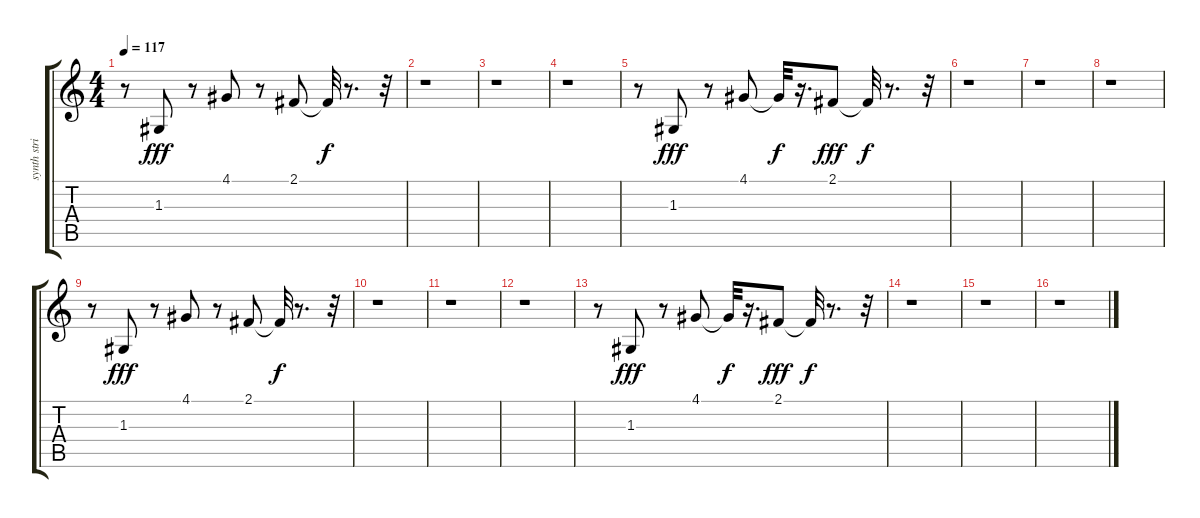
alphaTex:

\track ("synth strings2" "synth stri") {instrument synthstrings1}
\staff {score tabs}
\tuning (E4 B3 G3 D3 A2 E2) {hide}
\ts (4 4)
\tempo 117
\clef g2
\ks c
r.8{dy fff} 1.3.8 r.8 4.1.8 r.8 2.1.8 2.1{t}.32{dy f} r.8{d} r.32 |
r.1 |
r.1 |
r.1 |
r.8 1.3.8{dy fff} r.8 4.1.8 4.1{t}.32{dy f} r.16{d} 2.1.8{dy fff} 2.1{t}.32{dy f} r.8{d} r.32 |
r.1 |
r.1 |
r.1 |
r.8 1.3.8{dy fff} r.8 4.1.8 r.8 2.1.8 2.1{t}.32{dy f} r.8{d} r.32 |
r.1 |
r.1 |
r.1 |
r.8 1.3.8{dy fff} r.8 4.1.8 4.1{t}.32{dy f} r.16{d} 2.1.8{dy fff} 2.1{t}.32{dy f} r.8{d} r.32 |
r.1 |
r.1 |
r.1
